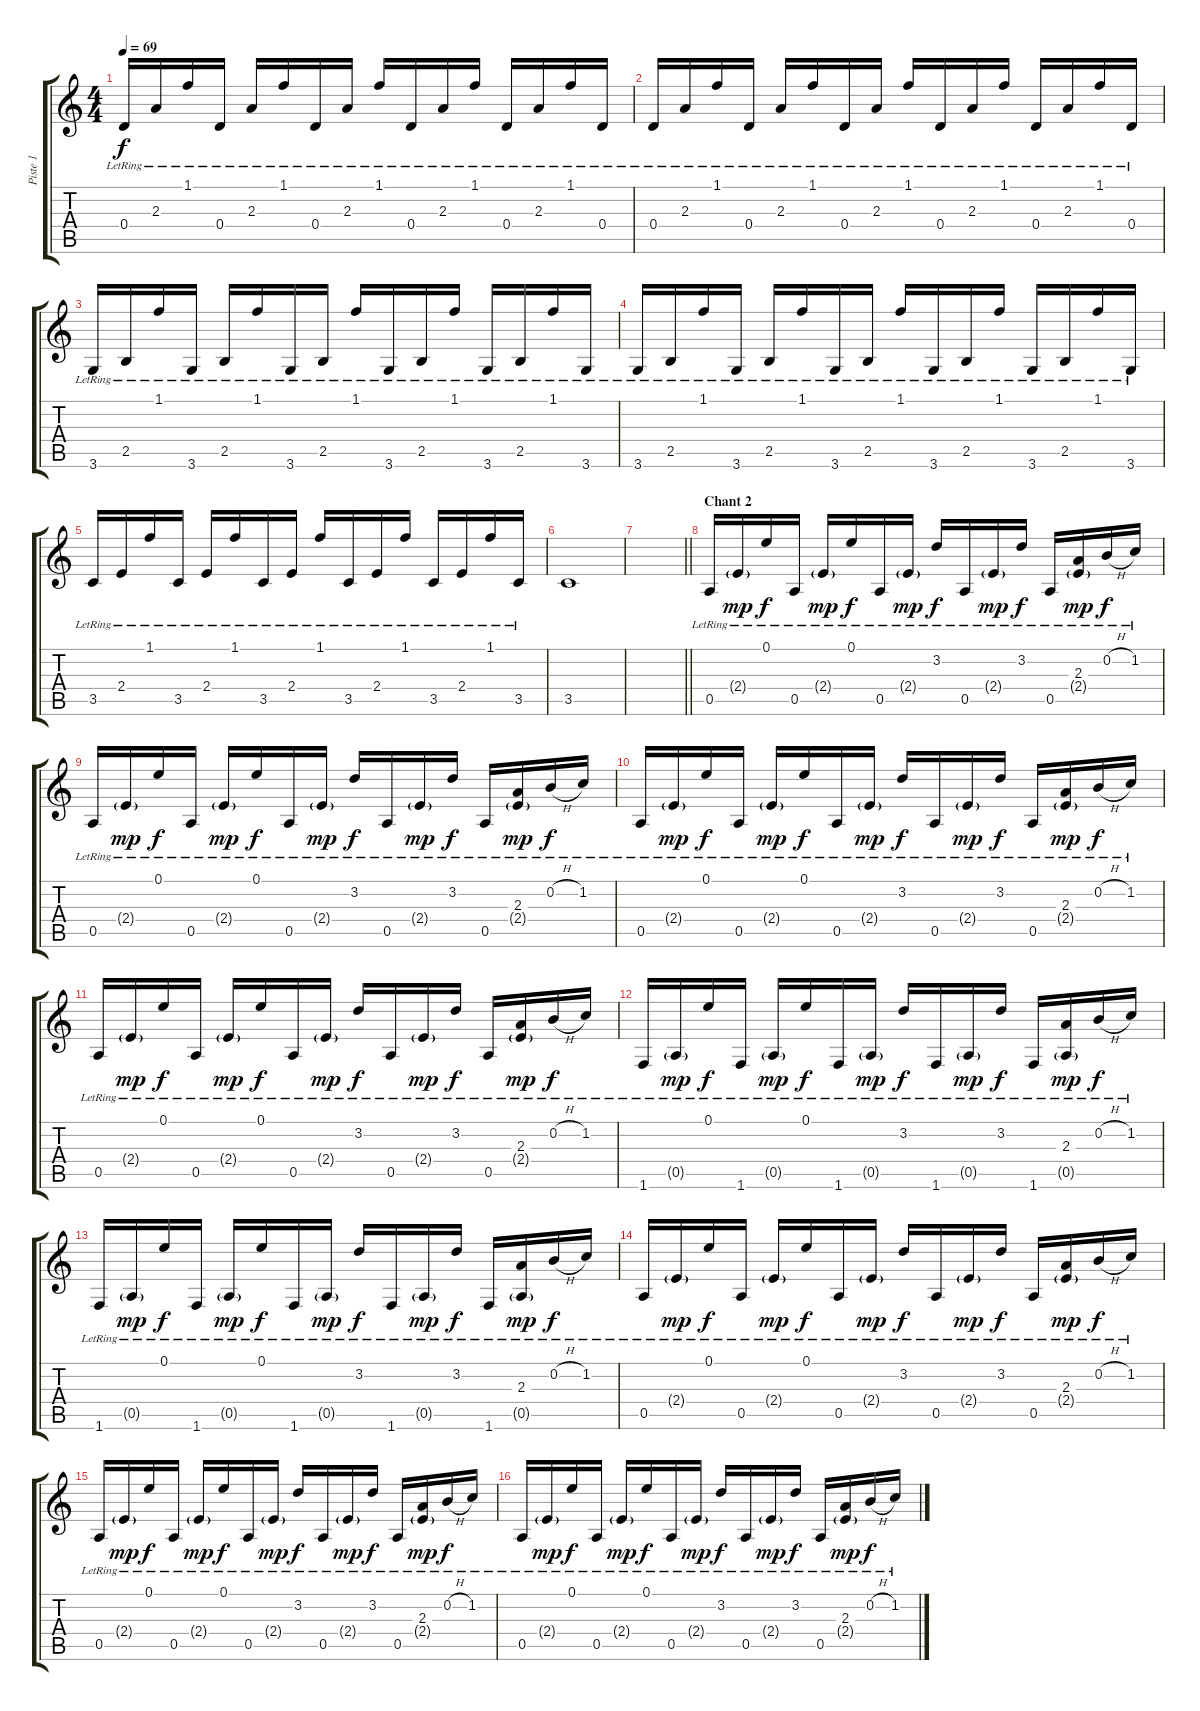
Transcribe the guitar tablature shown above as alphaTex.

\track ("Piste 1" "Piste 1") {instrument electricguitarjazz}
\staff {score tabs}
\tuning (E4 B3 G3 D3 A2 E2) {hide}
\ts (4 4)
\tempo 69
\clef g2
\ks c
0.4{lr}.16{dy f} 2.3{lr}.16 1.1{lr}.16 0.4{lr}.16 2.3{lr}.16 1.1{lr}.16 0.4{lr}.16 2.3{lr}.16 1.1{lr}.16 0.4{lr}.16 2.3{lr}.16 1.1{lr}.16 0.4{lr}.16 2.3{lr}.16 1.1{lr}.16 0.4{lr}.16 |
0.4{lr}.16 2.3{lr}.16 1.1{lr}.16 0.4{lr}.16 2.3{lr}.16 1.1{lr}.16 0.4{lr}.16 2.3{lr}.16 1.1{lr}.16 0.4{lr}.16 2.3{lr}.16 1.1{lr}.16 0.4{lr}.16 2.3{lr}.16 1.1{lr}.16 0.4{lr}.16 |
3.6{lr}.16 2.5{lr}.16 1.1{lr}.16 3.6{lr}.16 2.5{lr}.16 1.1{lr}.16 3.6{lr}.16 2.5{lr}.16 1.1{lr}.16 3.6{lr}.16 2.5{lr}.16 1.1{lr}.16 3.6{lr}.16 2.5{lr}.16 1.1{lr}.16 3.6{lr}.16 |
3.6{lr}.16 2.5{lr}.16 1.1{lr}.16 3.6{lr}.16 2.5{lr}.16 1.1{lr}.16 3.6{lr}.16 2.5{lr}.16 1.1{lr}.16 3.6{lr}.16 2.5{lr}.16 1.1{lr}.16 3.6{lr}.16 2.5{lr}.16 1.1{lr}.16 3.6{lr}.16 |
3.5{lr}.16 2.4{lr}.16 1.1{lr}.16 3.5{lr}.16 2.4{lr}.16 1.1{lr}.16 3.5{lr}.16 2.4{lr}.16 1.1{lr}.16 3.5{lr}.16 2.4{lr}.16 1.1{lr}.16 3.5{lr}.16 2.4{lr}.16 1.1{lr}.16 3.5{lr}.16 |
3.5.1 |
\barLineRight lightlight
|
\section ("" "Chant 2")
0.5{lr}.16 2.4{g lr}.16{dy mp} 0.1{lr}.16{dy f} 0.5{lr}.16 2.4{g lr}.16{dy mp} 0.1{lr}.16{dy f} 0.5{lr}.16 2.4{g lr}.16{dy mp} 3.2{lr}.16{dy f} 0.5{lr}.16 2.4{g lr}.16{dy mp} 3.2{lr}.16{dy f} 0.5{lr}.16 (2.3{lr} 2.4{g lr}).16{dy mp} 0.2{h lr}.16{dy f} 1.2{lr}.16 |
0.5{lr}.16 2.4{g lr}.16{dy mp} 0.1{lr}.16{dy f} 0.5{lr}.16 2.4{g lr}.16{dy mp} 0.1{lr}.16{dy f} 0.5{lr}.16 2.4{g lr}.16{dy mp} 3.2{lr}.16{dy f} 0.5{lr}.16 2.4{g lr}.16{dy mp} 3.2{lr}.16{dy f} 0.5{lr}.16 (2.3{lr} 2.4{g lr}).16{dy mp} 0.2{h lr}.16{dy f} 1.2{lr}.16 |
0.5{lr}.16 2.4{g lr}.16{dy mp} 0.1{lr}.16{dy f} 0.5{lr}.16 2.4{g lr}.16{dy mp} 0.1{lr}.16{dy f} 0.5{lr}.16 2.4{g lr}.16{dy mp} 3.2{lr}.16{dy f} 0.5{lr}.16 2.4{g lr}.16{dy mp} 3.2{lr}.16{dy f} 0.5{lr}.16 (2.3{lr} 2.4{g lr}).16{dy mp} 0.2{h lr}.16{dy f} 1.2{lr}.16 |
0.5{lr}.16 2.4{g lr}.16{dy mp} 0.1{lr}.16{dy f} 0.5{lr}.16 2.4{g lr}.16{dy mp} 0.1{lr}.16{dy f} 0.5{lr}.16 2.4{g lr}.16{dy mp} 3.2{lr}.16{dy f} 0.5{lr}.16 2.4{g lr}.16{dy mp} 3.2{lr}.16{dy f} 0.5{lr}.16 (2.3{lr} 2.4{g lr}).16{dy mp} 0.2{h lr}.16{dy f} 1.2{lr}.16 |
1.6{lr}.16 0.5{g lr}.16{dy mp} 0.1{lr}.16{dy f} 1.6{lr}.16 0.5{g lr}.16{dy mp} 0.1{lr}.16{dy f} 1.6{lr}.16 0.5{g lr}.16{dy mp} 3.2{lr}.16{dy f} 1.6{lr}.16 0.5{g lr}.16{dy mp} 3.2{lr}.16{dy f} 1.6{lr}.16 (2.3{lr} 0.5{g lr}).16{dy mp} 0.2{h lr}.16{dy f} 1.2{lr}.16 |
1.6{lr}.16 0.5{g lr}.16{dy mp} 0.1{lr}.16{dy f} 1.6{lr}.16 0.5{g lr}.16{dy mp} 0.1{lr}.16{dy f} 1.6{lr}.16 0.5{g lr}.16{dy mp} 3.2{lr}.16{dy f} 1.6{lr}.16 0.5{g lr}.16{dy mp} 3.2{lr}.16{dy f} 1.6{lr}.16 (2.3{lr} 0.5{g lr}).16{dy mp} 0.2{h lr}.16{dy f} 1.2{lr}.16 |
0.5{lr}.16 2.4{g lr}.16{dy mp} 0.1{lr}.16{dy f} 0.5{lr}.16 2.4{g lr}.16{dy mp} 0.1{lr}.16{dy f} 0.5{lr}.16 2.4{g lr}.16{dy mp} 3.2{lr}.16{dy f} 0.5{lr}.16 2.4{g lr}.16{dy mp} 3.2{lr}.16{dy f} 0.5{lr}.16 (2.3{lr} 2.4{g lr}).16{dy mp} 0.2{h lr}.16{dy f} 1.2{lr}.16 |
0.5{lr}.16 2.4{g lr}.16{dy mp} 0.1{lr}.16{dy f} 0.5{lr}.16 2.4{g lr}.16{dy mp} 0.1{lr}.16{dy f} 0.5{lr}.16 2.4{g lr}.16{dy mp} 3.2{lr}.16{dy f} 0.5{lr}.16 2.4{g lr}.16{dy mp} 3.2{lr}.16{dy f} 0.5{lr}.16 (2.3{lr} 2.4{g lr}).16{dy mp} 0.2{h lr}.16{dy f} 1.2{lr}.16 |
0.5{lr}.16 2.4{g lr}.16{dy mp} 0.1{lr}.16{dy f} 0.5{lr}.16 2.4{g lr}.16{dy mp} 0.1{lr}.16{dy f} 0.5{lr}.16 2.4{g lr}.16{dy mp} 3.2{lr}.16{dy f} 0.5{lr}.16 2.4{g lr}.16{dy mp} 3.2{lr}.16{dy f} 0.5{lr}.16 (2.3{lr} 2.4{g lr}).16{dy mp} 0.2{h lr}.16{dy f} 1.2{lr}.16
